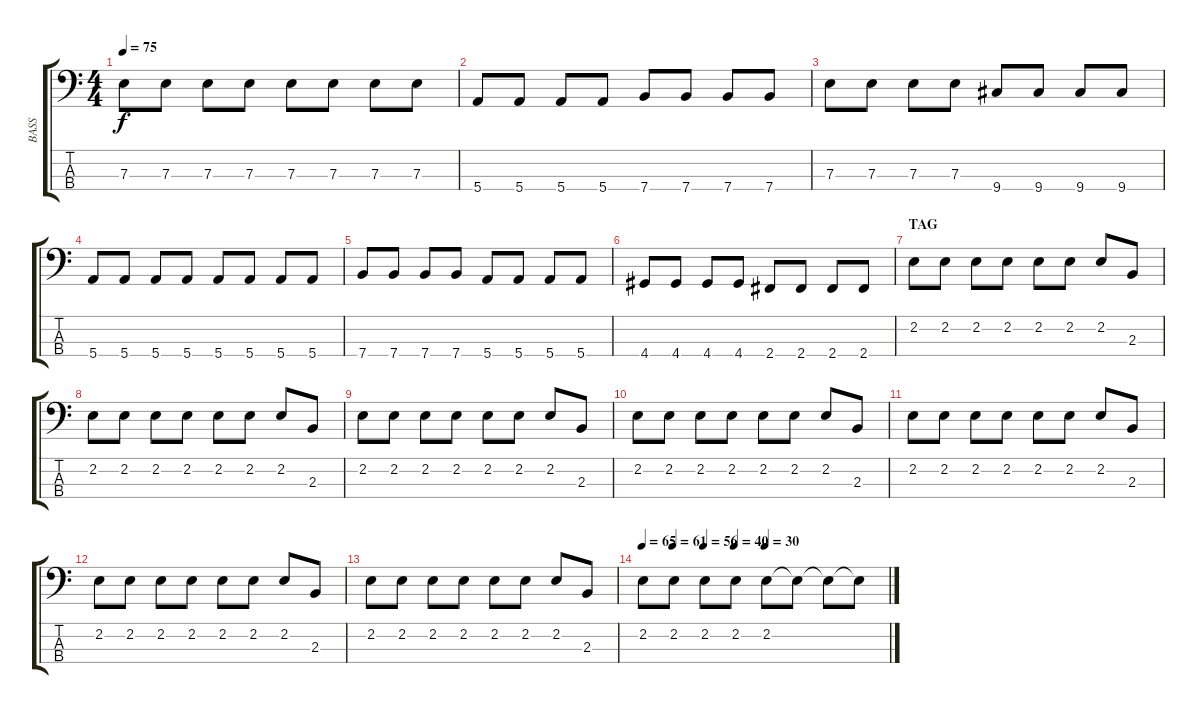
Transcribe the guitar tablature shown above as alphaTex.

\track ("BASS" "BASS") {instrument electricbasspick}
\staff {score tabs}
\tuning (G2 D2 A1 E1) {hide}
\ts (4 4)
\tempo 75
\clef f4
\ks c
7.3.8{dy f} 7.3.8 7.3.8 7.3.8 7.3.8 7.3.8 7.3.8 7.3.8 |
5.4.8 5.4.8 5.4.8 5.4.8 7.4.8 7.4.8 7.4.8 7.4.8 |
7.3.8 7.3.8 7.3.8 7.3.8 9.4.8 9.4.8 9.4.8 9.4.8 |
5.4.8 5.4.8 5.4.8 5.4.8 5.4.8 5.4.8 5.4.8 5.4.8 |
7.4.8 7.4.8 7.4.8 7.4.8 5.4.8 5.4.8 5.4.8 5.4.8 |
4.4.8 4.4.8 4.4.8 4.4.8 2.4.8 2.4.8 2.4.8 2.4.8 |
\section ("" "TAG")
2.2.8 2.2.8 2.2.8 2.2.8 2.2.8 2.2.8 2.2.8 2.3.8 |
2.2.8 2.2.8 2.2.8 2.2.8 2.2.8 2.2.8 2.2.8 2.3.8 |
2.2.8 2.2.8 2.2.8 2.2.8 2.2.8 2.2.8 2.2.8 2.3.8 |
2.2.8 2.2.8 2.2.8 2.2.8 2.2.8 2.2.8 2.2.8 2.3.8 |
2.2.8 2.2.8 2.2.8 2.2.8 2.2.8 2.2.8 2.2.8 2.3.8 |
2.2.8 2.2.8 2.2.8 2.2.8 2.2.8 2.2.8 2.2.8 2.3.8 |
2.2.8 2.2.8 2.2.8 2.2.8 2.2.8 2.2.8 2.2.8 2.3.8 |
\tempo 65
\tempo (61 0.125)
\tempo (56 0.25)
\tempo (40 0.375)
\tempo (30 0.5)
2.2.8 2.2.8 2.2.8 2.2.8 2.2.8 2.2{t}.8 2.2{t}.8 2.2{t}.8
